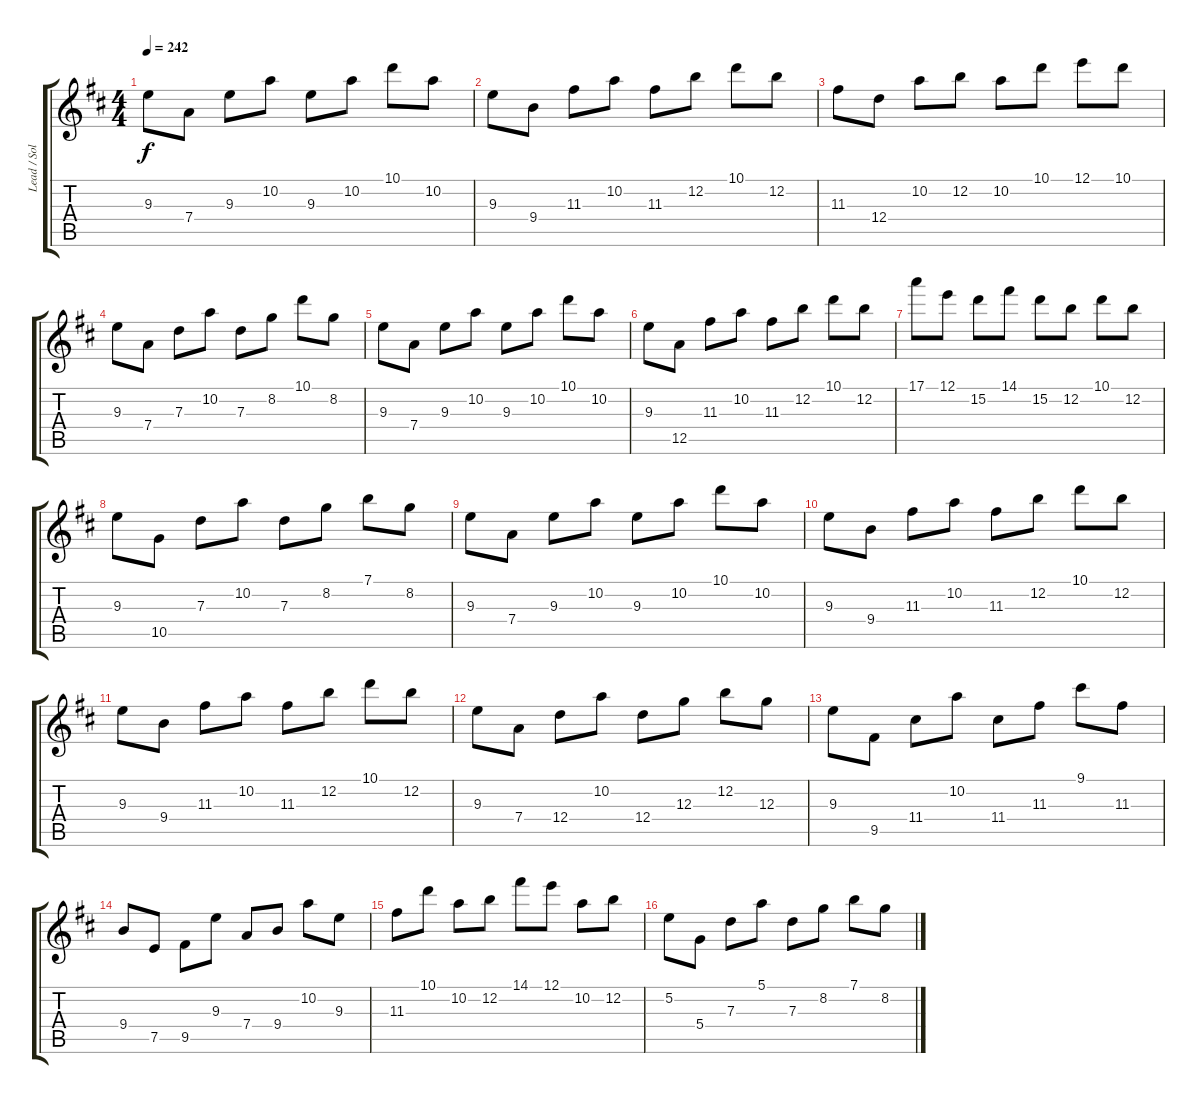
\track ("Lead / Solo Guitar " "Lead / Sol") {instrument distortionguitar}
\staff {score tabs}
\tuning (E4 B3 G3 D3 A2 E2) {hide}
\ts (4 4)
\tempo 242
\clef g2
\ks d
9.3.8{dy f} 7.4.8 9.3.8 10.2.8 9.3.8 10.2.8 10.1.8 10.2.8 |
9.3.8 9.4.8 11.3.8 10.2.8 11.3.8 12.2.8 10.1.8 12.2.8 |
11.3.8 12.4.8 10.2.8 12.2.8 10.2.8 10.1.8 12.1.8 10.1.8 |
9.3.8 7.4.8 7.3.8 10.2.8 7.3.8 8.2.8 10.1.8 8.2.8 |
9.3.8 7.4.8 9.3.8 10.2.8 9.3.8 10.2.8 10.1.8 10.2.8 |
9.3.8 12.5.8 11.3.8 10.2.8 11.3.8 12.2.8 10.1.8 12.2.8 |
17.1.8 12.1.8 15.2.8 14.1.8 15.2.8 12.2.8 10.1.8 12.2.8 |
9.3.8 10.5.8 7.3.8 10.2.8 7.3.8 8.2.8 7.1.8 8.2.8 |
9.3.8 7.4.8 9.3.8 10.2.8 9.3.8 10.2.8 10.1.8 10.2.8 |
9.3.8 9.4.8 11.3.8 10.2.8 11.3.8 12.2.8 10.1.8 12.2.8 |
9.3.8 9.4.8 11.3.8 10.2.8 11.3.8 12.2.8 10.1.8 12.2.8 |
9.3.8 7.4.8 12.4.8 10.2.8 12.4.8 12.3.8 12.2.8 12.3.8 |
9.3.8 9.5.8 11.4.8 10.2.8 11.4.8 11.3.8 9.1.8 11.3.8 |
9.4.8 7.5.8 9.5.8 9.3.8 7.4.8 9.4.8 10.2.8 9.3.8 |
11.3.8 10.1.8 10.2.8 12.2.8 14.1.8 12.1.8 10.2.8 12.2.8 |
5.2.8 5.4.8 7.3.8 5.1.8 7.3.8 8.2.8 7.1.8 8.2.8
